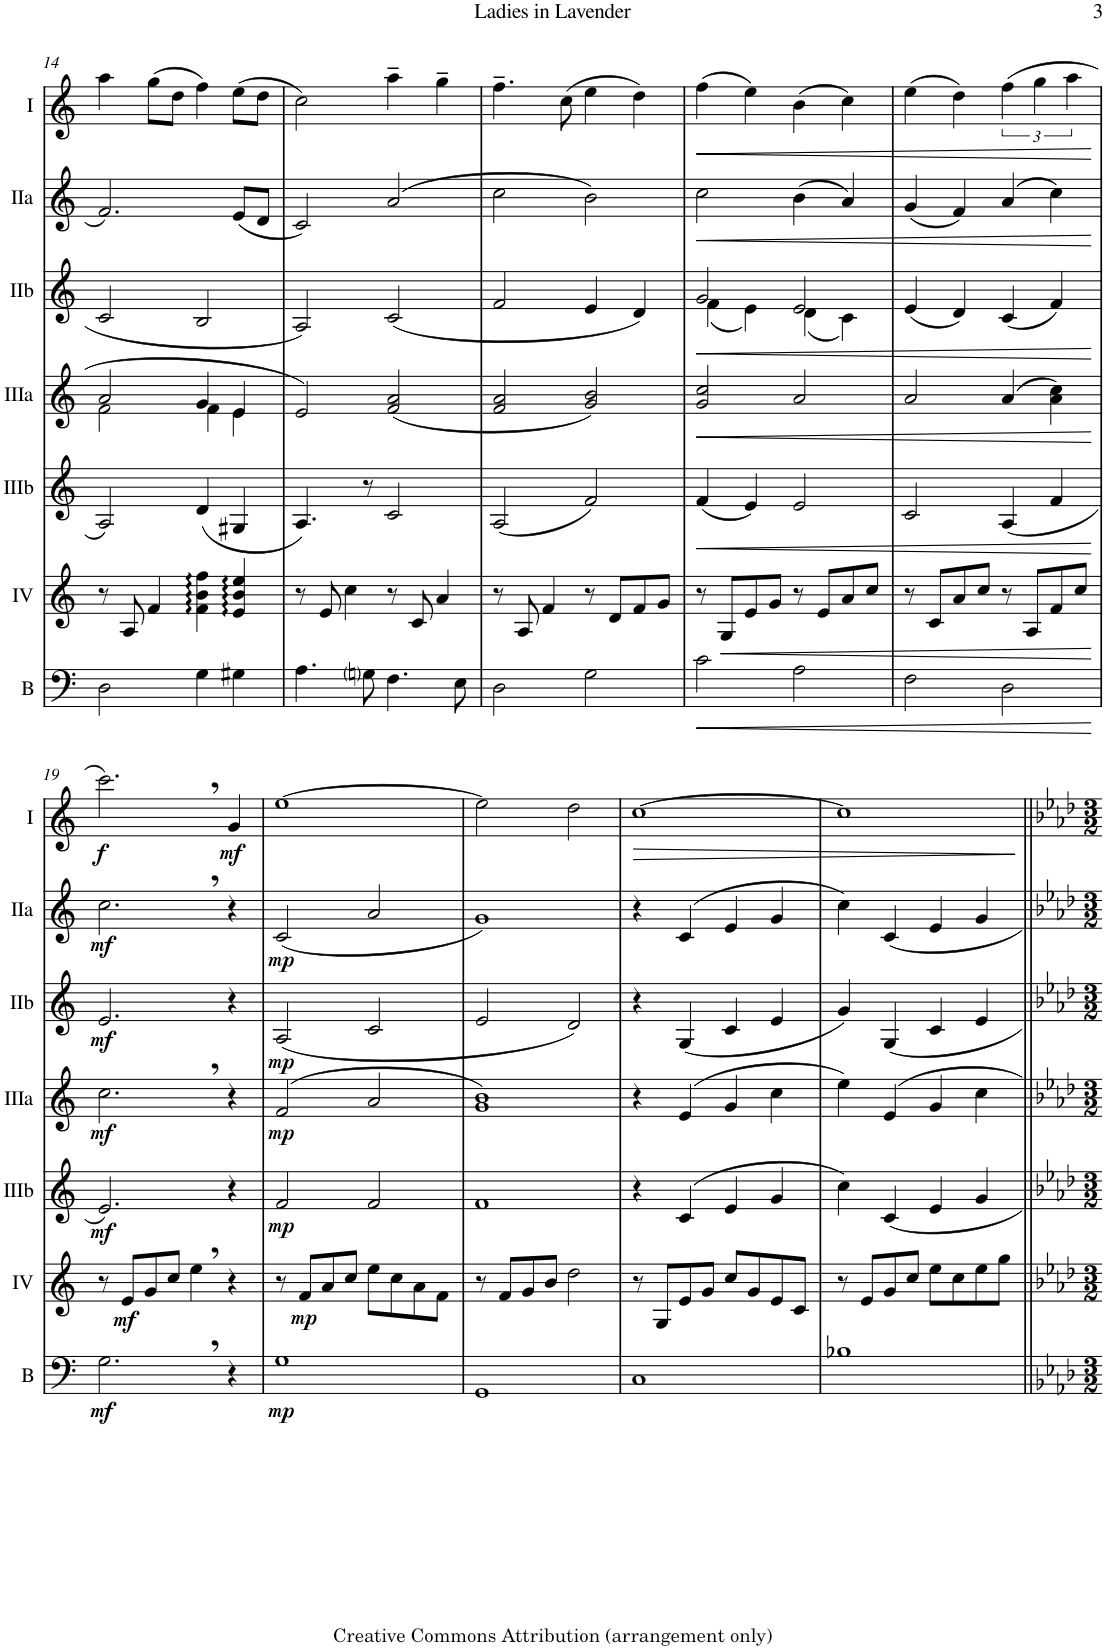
**kern	**dynam	**kern	**dynam	**kern	**dynam	**kern	**dynam	**kern	**dynam	**kern	**dynam	**kern	**dynam
*part7	*part7	*part6	*part6	*part5	*part5	*part4	*part4	*part3	*part3	*part2	*part2	*part1	*part1
*staff7	*staff7	*staff6	*staff6	*staff5	*staff5	*staff4	*staff4	*staff3	*staff3	*staff2	*staff2	*staff1	*staff1
*I"Bass	*	*I"Acc. 4	*	*I"Acc. 3b	*	*I"Acc. 3a	*	*I"Acc. 2b	*	*I"Acc. 2a	*	*I"Acc. 1	*
*I'B	*	*	*	*	*	*	*	*	*	*	*	*	*
!!LO:PB:g=z
*clefF4	*	*clefG2	*	*clefG2	*	*clefG2	*	*clefG2	*	*clefG2	*	*clefG2	*
*Trd7c12	*	*Trd7c12	*	*Trd7c12	*	*Trd7c12	*	*	*	*	*	*	*
*k[]	*	*k[]	*	*k[]	*	*k[]	*	*k[]	*	*k[]	*	*k[]	*
*M4/4	*	*M4/4	*	*M4/4	*	*M4/4	*	*M4/4	*	*M4/4	*	*M4/4	*
*met(c)	*	*met(c)	*	*met(c)	*	*met(c)	*	*met(c)	*	*met(c)	*	*met(c)	*
=14	=14	=14	=14	=14	=14	=14	=14	=14	=14	=14	=14	=14	=14
*	*	*	*	*	*	*^	*	*	*	*	*	*	*
2D\	.	8r	.	2A/	.	2a/	2f\	.	2c/	.	2.f/	.	4aa\	.
.	.	8A/	.	.	.	.	.	.	.	.	.	.	.	.
.	.	4f/	.	.	.	.	.	.	.	.	.	.	(8gg\L	.
.	.	.	.	.	.	.	.	.	.	.	.	.	8dd\J	.
4G\	.	4f\ 4b\ 4ff\	.	(4d/	.	4g/	4f\	.	2B/	.	.	.	4ff\)	.
4G#X\	.	4e/ 4b/ 4ee/	.	4G#X/	.	4e/	4e\	.	.	.	(8e/L	.	(8ee\L	.
.	.	.	.	.	.	.	.	.	.	.	8d/J	.	8dd\J	.
*	*	*	*	*	*	*v	*v	*	*	*	*	*	*	*
=15	=15	=15	=15	=15	=15	=15	=15	=15	=15	=15	=15	=15	=15
4.A\	.	8r	.	4.A/)	.	2e/	.	2A/	.	2c/)	.	2cc\)	.
.	.	8e/	.	.	.	.	.	.	.	.	.	.	.
.	.	4cc\	.	.	.	.	.	.	.	.	.	.	.
8Gni\	.	.	.	8r	.	.	.	.	.	.	.	.	.
4.F\	.	8r	.	2c/	.	(2f/ 2a/	.	(2c/	.	(2a/	.	4aa~\	.
.	.	8c/	.	.	.	.	.	.	.	.	.	.	.
.	.	4a/	.	.	.	.	.	.	.	.	.	4gg~\	.
8E\	.	.	.	.	.	.	.	.	.	.	.	.	.
=16	=16	=16	=16	=16	=16	=16	=16	=16	=16	=16	=16	=16	=16
2D\	.	8r	.	(2A/	.	2f/ 2a/	.	2f/	.	2cc\	.	4.ff~\	.
.	.	8A/	.	.	.	.	.	.	.	.	.	.	.
.	.	4f/	.	.	.	.	.	.	.	.	.	.	.
.	.	.	.	.	.	.	.	.	.	.	.	(8cc\	.
2G\	.	8r	.	2f/)	.	2g/ 2b/)	.	4e/	.	2b\)	.	4ee\	.
.	.	8d/L	.	.	.	.	.	.	.	.	.	.	.
.	.	8f/	.	.	.	.	.	4d/)	.	.	.	4dd\)	.
.	.	8g/J	.	.	.	.	.	.	.	.	.	.	.
=17	=17	=17	=17	=17	=17	=17	=17	=17	=17	=17	=17	=17	=17
!	!LO:HP:b	!	!	!	!LO:HP:b	!	!LO:HP:b	!	!LO:HP:b	!	!LO:HP:b	!	!LO:HP:b
*	*	*	*	*	*	*	*	*^	*	*	*	*	*
2c\	<	8r	.	(4f/	<	2g/ 2cc/	<	2g/	(4f\	<	2cc\	<	(4ff\	<
!	!	!	!LO:HP:b	!	!	!	!	!	!	!	!	!	!	!
.	.	8G/L	<	.	.	.	.	.	.	.	.	.	.	.
.	.	8e/	.	4e/)	.	.	.	.	4e\)	.	.	.	4ee\)	.
.	.	8g/J	.	.	.	.	.	.	.	.	.	.	.	.
2A\	.	8r	.	2e/	.	2a/	.	2e/	(4d\	.	(4b\	.	(4b\	.
.	.	8e/L	.	.	.	.	.	.	.	.	.	.	.	.
.	.	8a/	.	.	.	.	.	.	4c\)	.	4a/)	.	4cc\)	.
.	.	8cc/J	.	.	.	.	.	.	.	.	.	.	.	.
*	*	*	*	*	*	*	*	*v	*v	*	*	*	*	*
=18	=18	=18	=18	=18	=18	=18	=18	=18	=18	=18	=18	=18	=18
2F\	.	8r	.	2c/	.	2a/	.	(4e/	.	(4g/	.	(4ee\	.
.	.	8c/L	.	.	.	.	.	.	.	.	.	.	.
.	.	8a/	.	.	.	.	.	4d/)	.	4f/)	.	4dd\)	.
.	.	8cc/J	.	.	.	.	.	.	.	.	.	.	.
2D\	.	8r	.	(4A/	.	(4a/	.	(4c/	.	(4a/	.	(6ff\	.
.	.	8A/L	.	.	.	.	.	.	.	.	.	.	.
.	.	.	.	.	.	.	.	.	.	.	.	6gg\	.
.	.	8f/	.	4f/	.	4a\ 4cc\)	.	4f/)	.	4cc\)	.	.	.
.	.	.	.	.	.	.	.	.	.	.	.	6aa\	.
.	.	8cc/J	.	.	.	.	.	.	.	.	.	.	.
.	[	.	[	.	[	.	[	.	[	.	[	.	[
!!LO:LB:g=z
=19	=19	=19	=19	=19	=19	=19	=19	=19	=19	=19	=19	=19	=19
*	*	*	*	*	*	*^	*	*	*	*^	*	*	*
!	!LO:DY:b	!	!	!	!LO:DY:b	!	!	!LO:DY:b	!	!LO:DY:b	!	!	!LO:DY:b	!	!LO:DY:b
2.G,\	mf	8r	.	2.e/)	mf	2.cc,\	2.ryy	mf	2.e/	mf	2.cc,\	2.ryy	mf	2.ccc,\)	f
!	!	!	!LO:DY:b	!	!	!	!	!	!	!	!	!	!	!	!
.	.	8e/L	mf	.	.	.	.	.	.	.	.	.	.	.	.
.	.	8g/	.	.	.	.	.	.	.	.	.	.	.	.	.
.	.	8cc/J	.	.	.	.	.	.	.	.	.	.	.	.	.
.	.	4ee,\	.	.	.	.	.	.	.	.	.	.	.	.	.
!	!	!	!	!	!	!	!	!	!	!	!	!	!	!	!LO:DY:b
4r	.	4r	.	4r	.	4r	4ryy	.	4r	.	4r	4ryy	.	4g/	mf
=20	=20	=20	=20	=20	=20	=20	=20	=20	=20	=20	=20	=20	=20	=20	=20
!	!LO:DY:b	!	!	!	!LO:DY:b	!	!	!LO:DY:b	!	!LO:DY:b	!	!	!LO:DY:b	!	!
*	*	*	*	*	*	*v	*v	*	*	*	*v	*v	*	*	*
1G	mp	8r	.	2f/	mp	(2f/	mp	(2A/	mp	(2c/	mp	[1ee	.
!	!	!	!LO:DY:b	!	!	!	!	!	!	!	!	!	!
.	.	8f/L	mp	.	.	.	.	.	.	.	.	.	.
.	.	8a/	.	.	.	.	.	.	.	.	.	.	.
.	.	8cc/J	.	.	.	.	.	.	.	.	.	.	.
.	.	8ee\L	.	2f/	.	2a/	.	2c/	.	2a/	.	.	.
.	.	8cc\	.	.	.	.	.	.	.	.	.	.	.
.	.	8a\	.	.	.	.	.	.	.	.	.	.	.
.	.	8f\J	.	.	.	.	.	.	.	.	.	.	.
=21	=21	=21	=21	=21	=21	=21	=21	=21	=21	=21	=21	=21	=21
*	*	*	*	*	*	*^	*	*	*	*	*	*	*
1GG	.	8r	.	1f	.	1b)	1g	.	2e/	.	1g)	.	2ee\]	.
.	.	8f/L	.	.	.	.	.	.	.	.	.	.	.	.
.	.	8g/	.	.	.	.	.	.	.	.	.	.	.	.
.	.	8b/J	.	.	.	.	.	.	.	.	.	.	.	.
.	.	2dd\	.	.	.	.	.	.	2d/)	.	.	.	2dd\	.
*	*	*	*	*	*	*v	*v	*	*	*	*	*	*	*
=22	=22	=22	=22	=22	=22	=22	=22	=22	=22	=22	=22	=22	=22
*	*	*	*	*	*	*	*	*	*	*^	*	*	*
!	!	!	!	!	!	!	!	!	!	!	!	!	!	!LO:HP:b
1C	.	8r	.	4r	.	4r	.	4r	.	4r	4ryy	.	[1cc	>
.	.	8G/L	.	.	.	.	.	.	.	.	.	.	.	.
.	.	8e/	.	(4c/	.	(4e/	.	(4G/	.	(4c/	2.ryy	.	.	.
.	.	8g/J	.	.	.	.	.	.	.	.	.	.	.	.
.	.	8cc/L	.	4e/	.	4g/	.	4c/	.	4e/	.	.	.	.
.	.	8g/	.	.	.	.	.	.	.	.	.	.	.	.
.	.	8e/	.	4g/	.	4cc\	.	4e/	.	4g/	.	.	.	.
.	.	8c/J	.	.	.	.	.	.	.	.	.	.	.	.
*	*	*	*	*	*	*	*	*	*	*v	*v	*	*	*
=23	=23	=23	=23	=23	=23	=23	=23	=23	=23	=23	=23	=23	=23
1B-X	.	8r	.	4cc\)	.	4ee\)	.	4g/)	.	4cc\)	.	1cc]	.
.	.	8e/L	.	.	.	.	.	.	.	.	.	.	.
.	.	8g/	.	4c/	.	4e/	.	4G/	.	4c/	.	.	.
.	.	8cc/J	.	.	.	.	.	.	.	.	.	.	.
.	.	8ee\L	.	4e/	.	4g/	.	4c/	.	4e/	.	.	.
.	.	8cc\	.	.	.	.	.	.	.	.	.	.	.
.	.	8ee\	.	4g/	.	4cc\	.	4e/	.	4g/	.	.	.
.	.	8gg\J	.	.	.	.	.	.	.	.	.	.	.
.	.	.	.	.	.	.	.	.	.	.	.	.	]
=||	=||	=||	=||	=||	=||	=||	=||	=||	=||	=||	=||	=||	=||
*-	*-	*-	*-	*-	*-	*-	*-	*-	*-	*-	*-	*-	*-
